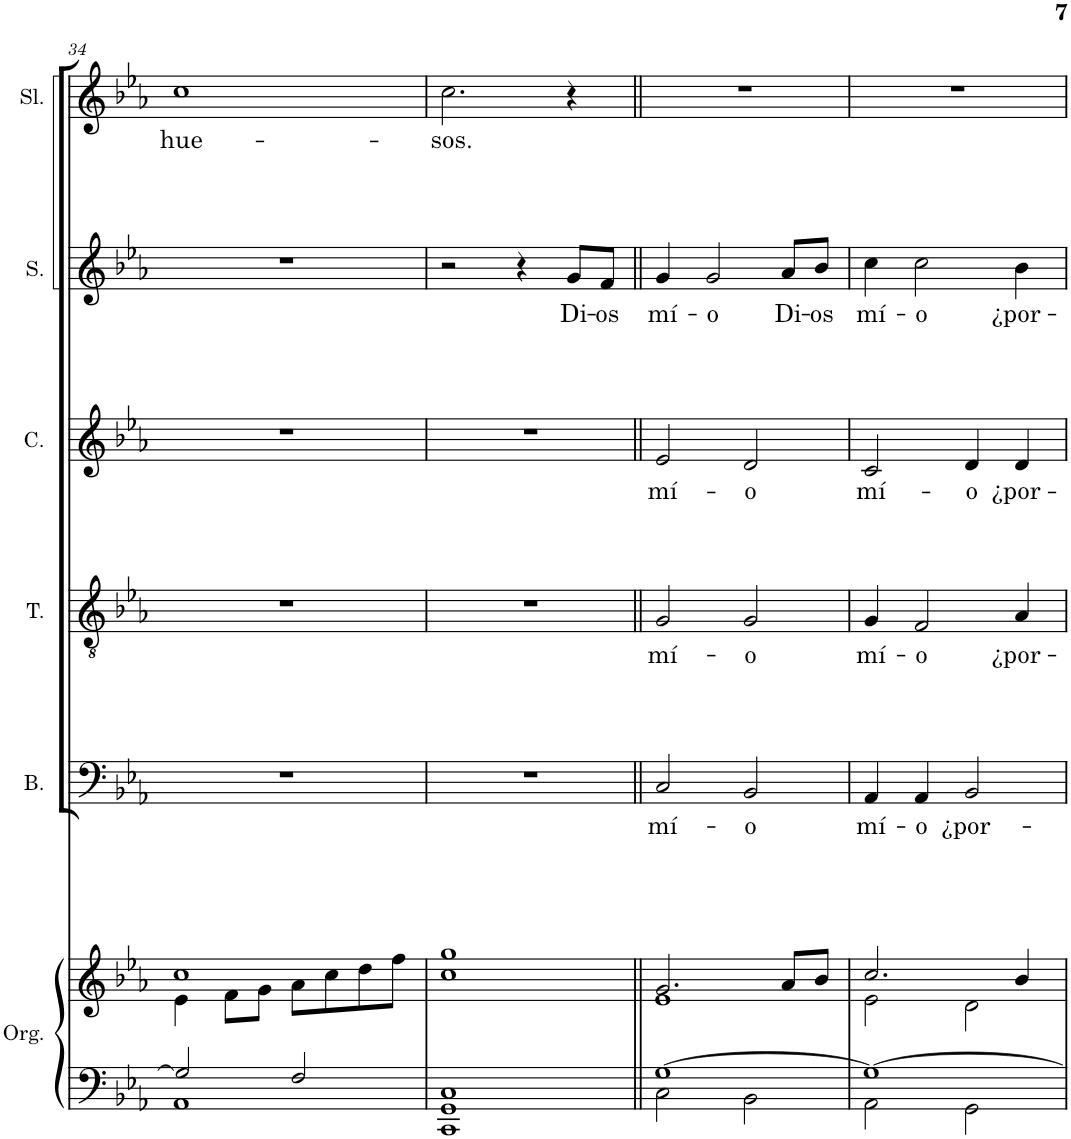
**kern	**kern	**kern	**text	**kern	**text	**kern	**text	**kern	**text	**kern	**text
*part6	*part6	*part5	*part5	*part4	*part4	*part3	*part3	*part2	*part2	*part1	*part1
*staff7	*staff6	*staff5	*staff5	*staff4	*staff4	*staff3	*staff3	*staff2	*staff2	*staff1	*staff1
*I"Órgano	*	*I"Bajo	*	*I"Tenor	*	*I"Contralto	*	*I"Soprano	*	*I"Solista	*
*	*	*I'B.	*	*I'T.	*	*I'C.	*	*I'S.	*	*I'Sl.	*
!!LO:PB:g=z
*clefF4	*clefG2	*clefF4	*	*clefGv2	*	*clefG2	*	*clefG2	*	*clefG2	*
*k[b-e-a-]	*k[b-e-a-]	*k[b-e-a-]	*	*k[b-e-a-]	*	*k[b-e-a-]	*	*k[b-e-a-]	*	*k[b-e-a-]	*
*M4/4	*M4/4	*M4/4	*	*M4/4	*	*M4/4	*	*M4/4	*	*M4/4	*
=34	=34	=34	=34	=34	=34	=34	=34	=34	=34	=34	=34
*^	*^	*	*	*	*	*	*	*	*	*	*
!	!	!	!	!	!	!	!	!	!	!	!	!	!LO:LY:b
1AA-	2G/]	1cc	4e-\	1r	.	1r	.	1r	.	1r	.	1cc	hue-
.	.	.	8f\L	.	.	.	.	.	.	.	.	.	.
.	.	.	8g\J	.	.	.	.	.	.	.	.	.	.
.	2F/	.	8a-\L	.	.	.	.	.	.	.	.	.	.
.	.	.	8cc\	.	.	.	.	.	.	.	.	.	.
.	.	.	8dd\	.	.	.	.	.	.	.	.	.	.
.	.	.	8ff\J	.	.	.	.	.	.	.	.	.	.
*v	*v	*	*	*	*	*	*	*	*	*	*	*	*
=35	=35	=35	=35	=35	=35	=35	=35	=35	=35	=35	=35	=35
!	!	!	!	!	!	!	!	!	!	!	!	!LO:LY:b
*	*v	*v	*	*	*	*	*	*	*	*	*	*
1CC 1GG 1C	1cc 1gg	1r	.	1r	.	1r	.	2r	.	2.cc\	-sos.
.	.	.	.	.	.	.	.	4r	.	.	.
!	!	!	!	!	!	!	!	!	!LO:LY:b	!	!
.	.	.	.	.	.	.	.	8g/L	Di-	4r	.
!	!	!	!	!	!	!	!	!	!LO:LY:b	!	!
.	.	.	.	.	.	.	.	8f/J	-os	.	.
=36||	=36||	=36||	=36||	=36||	=36||	=36||	=36||	=36||	=36||	=36||	=36||
*^	*^	*	*	*	*	*	*	*	*	*	*
!	!	!	!	!	!LO:LY:b	!	!LO:LY:b	!	!LO:LY:b	!	!LO:LY:b	!	!
[1G	2C\	2.g/	1e-	2C/	mí-	2G/	mí-	2e-/	mí-	4g/	mí-	1r	.
!	!	!	!	!	!	!	!	!	!	!	!LO:LY:b	!	!
.	.	.	.	.	.	.	.	.	.	2g/	-o	.	.
!	!	!	!	!	!LO:LY:b	!	!LO:LY:b	!	!LO:LY:b	!	!	!	!
.	2BB-\	.	.	2BB-/	-o	2G/	-o	2d/	-o	.	.	.	.
!	!	!	!	!	!	!	!	!	!	!	!LO:LY:b	!	!
.	.	8a-/L	.	.	.	.	.	.	.	8a-/L	Di-	.	.
!	!	!	!	!	!	!	!	!	!	!	!LO:LY:b	!	!
.	.	8b-/J	.	.	.	.	.	.	.	8b-/J	-os	.	.
=37	=37	=37	=37	=37	=37	=37	=37	=37	=37	=37	=37	=37	=37
!	!	!	!	!	!LO:LY:b	!	!LO:LY:b	!	!LO:LY:b	!	!LO:LY:b	!	!
1G_	2AA-\	2.cc/	2e-\	4AA-/	mí-	4G/	mí-	2c/	mí-	4cc\	mí-	1r	.
!	!	!	!	!	!LO:LY:b	!	!LO:LY:b	!	!	!	!LO:LY:b	!	!
.	.	.	.	4AA-/	-o	2F/	-o	.	.	2cc\	-o	.	.
!	!	!	!	!	!LO:LY:b	!	!	!	!LO:LY:b	!	!	!	!
.	2GG\	.	2d\	2BB-/	¿por-	.	.	4d/	-o	.	.	.	.
!	!	!	!	!	!	!	!LO:LY:b	!	!LO:LY:b	!	!LO:LY:b	!	!
.	.	4b-/	.	.	.	4A-/	¿por-	4d/	¿por-	4b-\	¿por-	.	.
*v	*v	*	*	*	*	*	*	*	*	*	*	*	*
*	*v	*v	*	*	*	*	*	*	*	*	*	*
=	=	=	=	=	=	=	=	=	=	=	=
*-	*-	*-	*-	*-	*-	*-	*-	*-	*-	*-	*-
